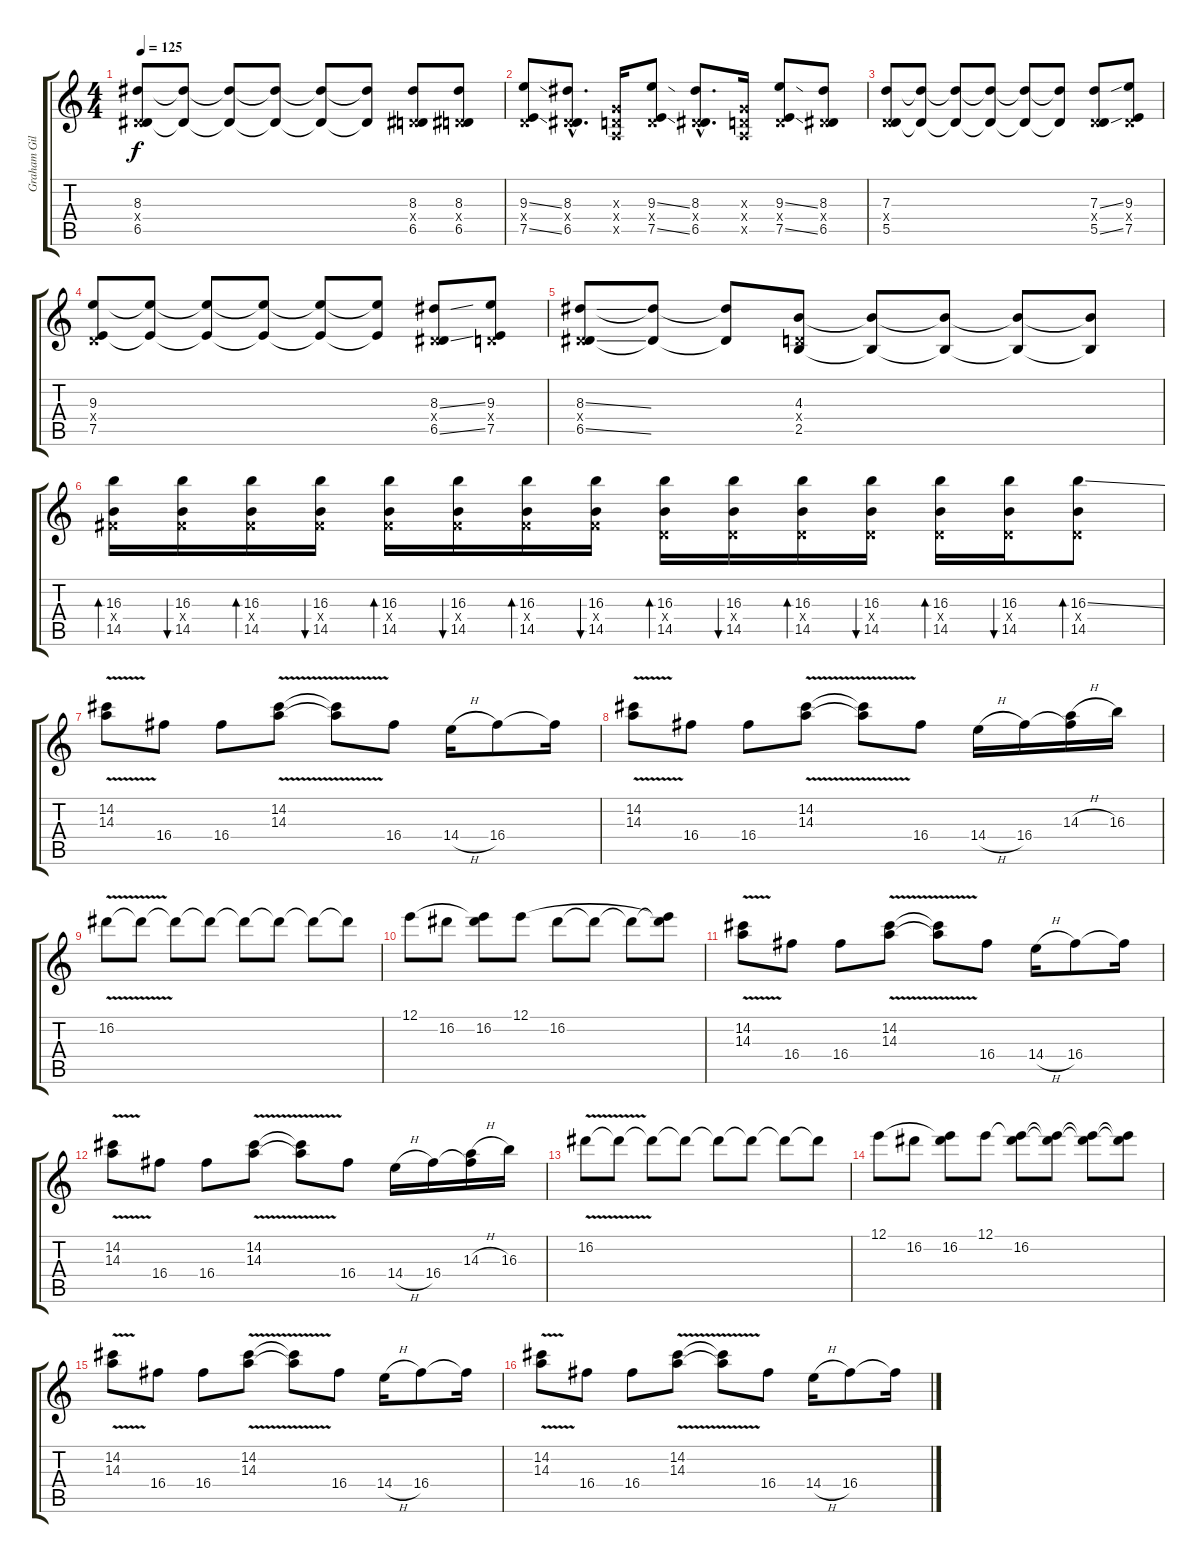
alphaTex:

\track ("Graham Gillespie" "Graham Gil") {instrument distortionguitar}
\staff {score tabs}
\tuning (E4 B3 G3 D3 A2 D2) {hide}
\ts (4 4)
\tempo 125
\clef g2
\ks c
(8.3 0.4{x} 6.5).8{dy f} (8.3{t} 6.5{t}).8 (8.3{t} 6.5{t}).8 (8.3{t} 6.5{t}).8 (8.3{t} 6.5{t}).8 (8.3{t} 6.5{t}).8 (8.3 0.4{x} 6.5).8 (8.3 0.4{x} 6.5).8 |
(9.3{ss} 0.4{x} 7.5{ss}).8 (8.3{hac} 0.4{hac x} 6.5{hac}).8{d} (0.3{x} 0.4{x} 0.5{x}).16 (9.3{ss} 0.4{x} 7.5{ss}).8 (8.3{hac} 0.4{hac x} 6.5{hac}).8{d} (0.3{x} 0.4{x} 0.5{x}).16 (9.3{ss} 0.4{x} 7.5{ss}).8 (8.3 0.4{x} 6.5).8 |
(7.3 0.4{x} 5.5).8 (7.3{t} 5.5{t}).8 (7.3{t} 5.5{t}).8 (7.3{t} 5.5{t}).8 (7.3{t} 5.5{t}).8 (7.3{t} 5.5{t}).8 (7.3{ss} 0.4{x} 5.5{ss}).8 (9.3 0.4{x} 7.5).8 |
(9.3 0.4{x} 7.5).8 (9.3{t} 7.5{t}).8 (9.3{t} 7.5{t}).8 (9.3{t} 7.5{t}).8 (9.3{t} 7.5{t}).8 (9.3{t} 7.5{t}).8 (8.3{ss} 0.4{x} 6.5{ss}).8 (9.3 0.4{x} 7.5).8 |
(8.3{ss} 0.4{x} 6.5{ss}).8 (8.3{t} 6.5{t}).8 (8.3{t} 6.5{t}).8 (4.3 0.4{x} 2.5).8 (4.3{t} 2.5{t}).8 (4.3{t} 2.5{t}).8 (4.3{t} 2.5{t}).8 (4.3{t} 2.5{t}).8 |
(16.3 4.4{x} 14.5).16{bd 30} (16.3 4.4{x} 14.5).16{bu 30} (16.3 4.4{x} 14.5).16{bd 30} (16.3 4.4{x} 14.5).16{bu 30} (16.3 4.4{x} 14.5).16{bd 30} (16.3 4.4{x} 14.5).16{bu 30} (16.3 4.4{x} 14.5).16{bd 30} (16.3 4.4{x} 14.5).16{bu 30} (16.3 0.4{x} 14.5).16{bd 30} (16.3 0.4{x} 14.5).16{bu 30} (16.3 0.4{x} 14.5).16{bd 30} (16.3 0.4{x} 14.5).16{bu 30} (16.3 0.4{x} 14.5).16{bd 30} (16.3 0.4{x} 14.5).16{bu 30} (16.3{ss} 0.4{x} 14.5).8{bd 30} |
(14.2{v} 14.3{v}).8{instrument distortionguitar} 16.4.8 16.4.8 (14.2{v} 14.3{v}).8 (14.2{t} 14.3{t}).8 16.4.8 14.4{h}.16 16.4.8 16.4{t}.16 |
(14.2{v} 14.3{v}).8 16.4.8 16.4.8 (14.2{v} 14.3{v}).8 (14.2{t} 14.3{t}).8 16.4.8 14.4{h}.16 16.4.16 (14.3{h} 16.4{t}).16 16.3.16 |
16.2{v}.8 16.2{t}.8 16.2{t}.8 16.2{t}.8 16.2{t}.8 16.2{t}.8 16.2{t}.8 16.2{t}.8 |
12.1.8 16.2.8 (12.1{t} 16.2).8 12.1.8 16.2.8 16.2{t}.8 16.2{t}.8 (12.1{t} 16.2{t}).8 |
(14.2{v} 14.3{v}).8{instrument distortionguitar} 16.4.8 16.4.8 (14.2{v} 14.3{v}).8 (14.2{t} 14.3{t}).8 16.4.8 14.4{h}.16 16.4.8 16.4{t}.16 |
(14.2{v} 14.3{v}).8 16.4.8 16.4.8 (14.2{v} 14.3{v}).8 (14.2{t} 14.3{t}).8 16.4.8 14.4{h}.16 16.4.16 (14.3{h} 16.4{t}).16 16.3.16 |
16.2{v}.8 16.2{t}.8 16.2{t}.8 16.2{t}.8 16.2{t}.8 16.2{t}.8 16.2{t}.8 16.2{t}.8 |
12.1.8 16.2.8 (12.1{t} 16.2).8 12.1.8 (12.1{t} 16.2).8 (12.1{t} 16.2{t}).8 (12.1{t} 16.2{t}).8 (12.1{t} 16.2{t}).8 |
(14.2{v} 14.3{v}).8{instrument distortionguitar} 16.4.8 16.4.8 (14.2{v} 14.3{v}).8 (14.2{t} 14.3{t}).8 16.4.8 14.4{h}.16 16.4.8 16.4{t}.16 |
(14.2{v} 14.3{v}).8{instrument distortionguitar} 16.4.8 16.4.8 (14.2{v} 14.3{v}).8 (14.2{t} 14.3{t}).8 16.4.8 14.4{h}.16 16.4.8 16.4{t}.16
